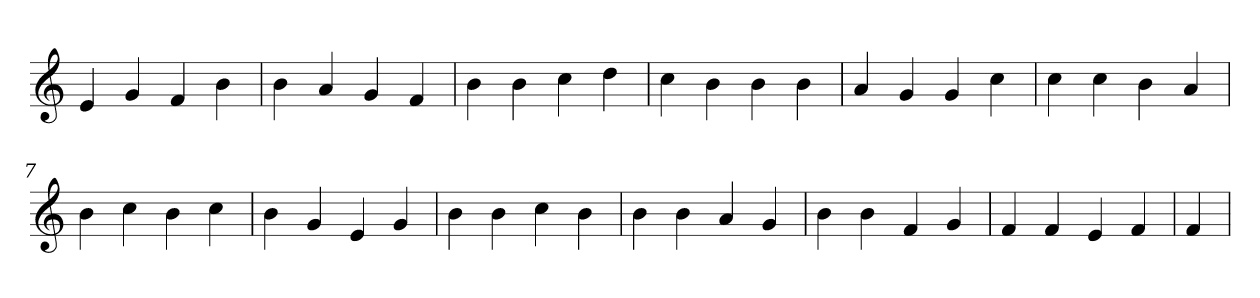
**kern
*part1
*staff1
*clefG2
=1
4e
4g
4f
4b
=2
4b
4a
4g
4f
=3
4b
4b
4cc
4dd
=4
4cc
4b
4b
4b
=5
4a
4g
4g
4cc
=6
4cc
4cc
4b
4a
=7
4b
4cc
4b
4cc
=8
4b
4g
4e
4g
=9
4b
4b
4cc
4b
=10
4b
4b
4a
4g
=11
4b
4b
4f
4g
=12
4f
4f
4e
4f
=13
4f
=
*-
